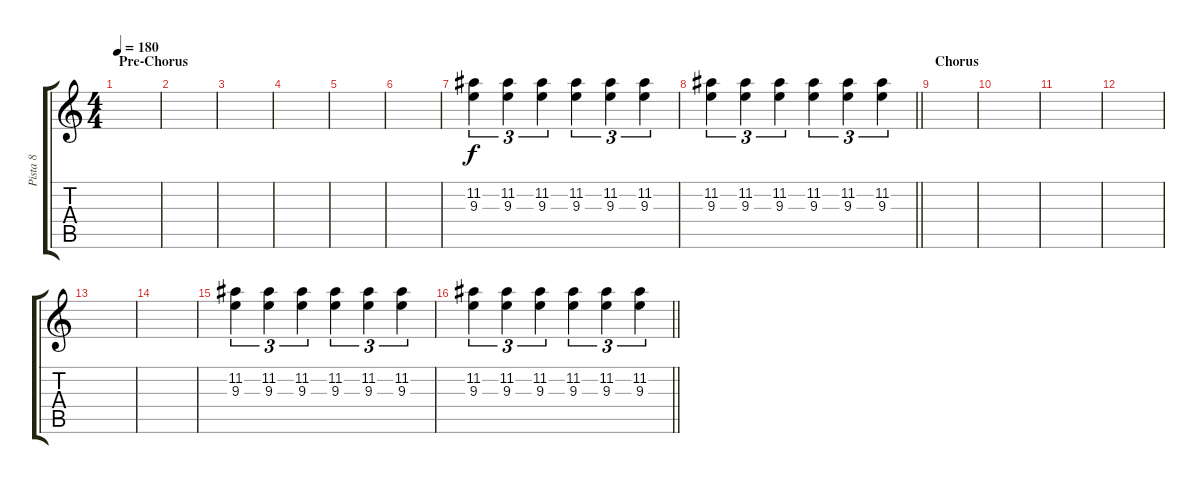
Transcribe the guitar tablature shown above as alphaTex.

\track ("Pista 8" "Pista 8") {instrument overdrivenguitar}
\staff {score tabs}
\tuning (E4 B3 G3 D3 A2 D2) {hide}
\ts (4 4)
\section ("" "Pre-Chorus")
\tempo 180
\clef g2
\ks c
|
|
|
|
|
|
(11.2 9.3).4{tu (3 2)} (11.2 9.3).4{tu (3 2)} (11.2 9.3).4{tu (3 2)} (11.2 9.3).4{tu (3 2)} (11.2 9.3).4{tu (3 2)} (11.2 9.3).4{tu (3 2)} |
\barLineRight lightlight
(11.2 9.3).4{tu (3 2)} (11.2 9.3).4{tu (3 2)} (11.2 9.3).4{tu (3 2)} (11.2 9.3).4{tu (3 2)} (11.2 9.3).4{tu (3 2)} (11.2 9.3).4{tu (3 2)} |
\section ("" "Chorus")
|
|
|
|
|
|
(11.2 9.3).4{tu (3 2)} (11.2 9.3).4{tu (3 2)} (11.2 9.3).4{tu (3 2)} (11.2 9.3).4{tu (3 2)} (11.2 9.3).4{tu (3 2)} (11.2 9.3).4{tu (3 2)} |
\barLineRight lightlight
(11.2 9.3).4{tu (3 2)} (11.2 9.3).4{tu (3 2)} (11.2 9.3).4{tu (3 2)} (11.2 9.3).4{tu (3 2)} (11.2 9.3).4{tu (3 2)} (11.2 9.3).4{tu (3 2)}
